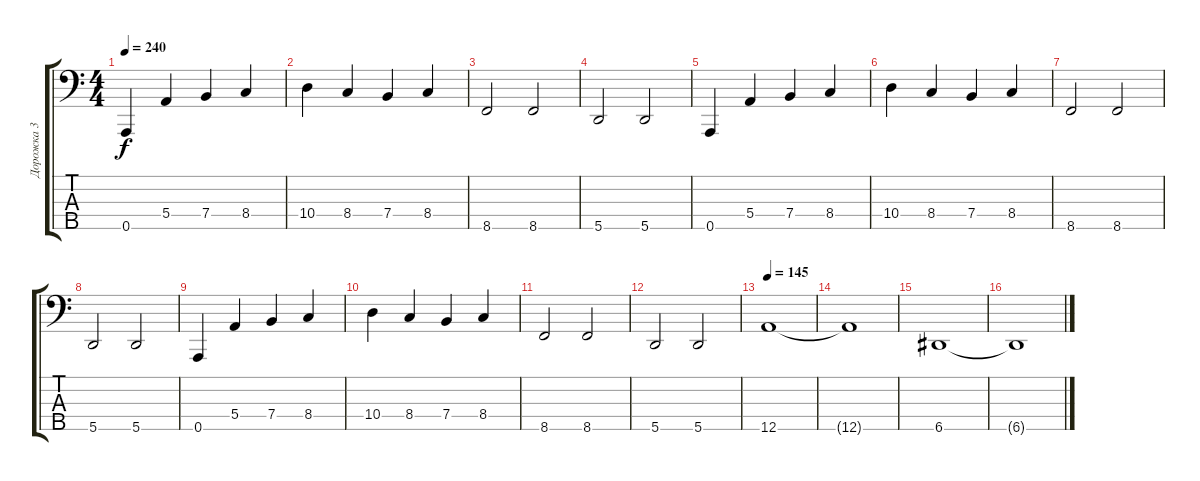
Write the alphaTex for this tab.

\track ("Дорожка 3" "Дорожка 3") {instrument electricbasspick}
\staff {score tabs}
\tuning (G2 D2 A1 E1 A0) {hide}
\ts (4 4)
\tempo 240
\clef f4
\ks c
0.5.4{dy f} 5.4.4 7.4.4 8.4.4 |
10.4.4 8.4.4 7.4.4 8.4.4 |
8.5.2 8.5.2 |
5.5.2 5.5.2 |
0.5.4 5.4.4 7.4.4 8.4.4 |
10.4.4 8.4.4 7.4.4 8.4.4 |
8.5.2 8.5.2 |
5.5.2 5.5.2 |
0.5.4 5.4.4 7.4.4 8.4.4 |
10.4.4 8.4.4 7.4.4 8.4.4 |
8.5.2 8.5.2 |
5.5.2 5.5.2 |
\tempo 145
12.5.1 |
12.5{t}.1 |
6.5.1 |
6.5{t}.1
